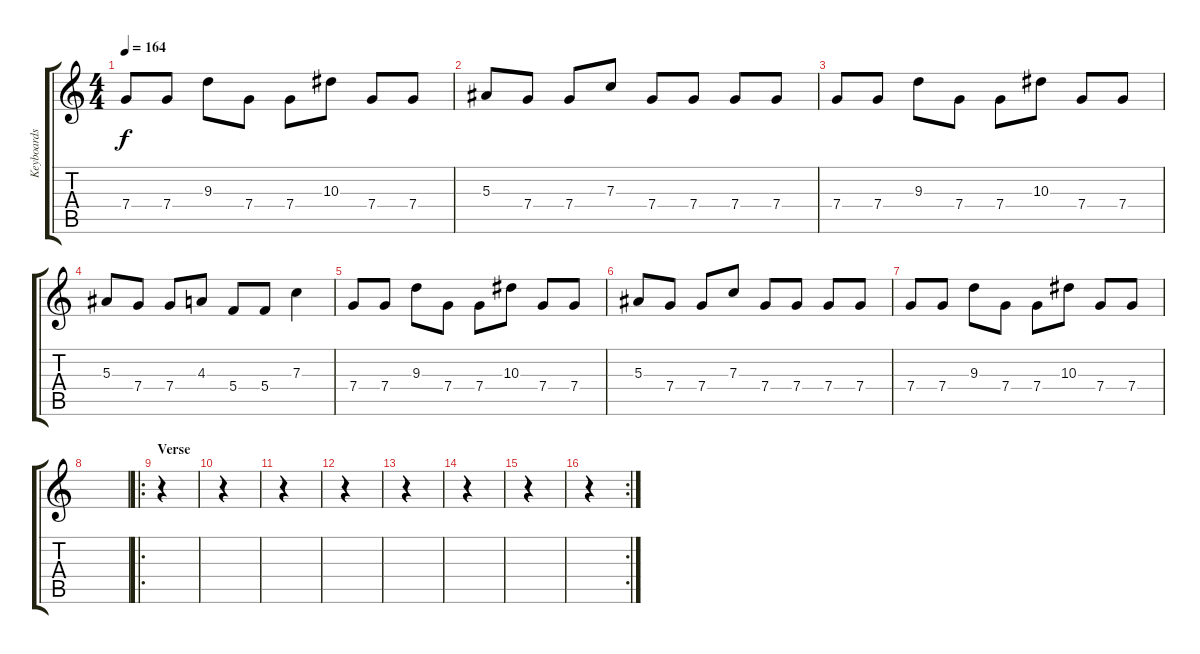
\track ("Keyboards" "Keyboards") {instrument stringensemble1}
\staff {score tabs}
\tuning (D5 A4 F4 C4 G3 D3) {hide}
\ts (4 4)
\tempo 164
\clef g2
\ks c
7.4.8{dy f} 7.4.8 9.3.8 7.4.8 7.4.8 10.3.8 7.4.8 7.4.8 |
5.3.8 7.4.8 7.4.8 7.3.8 7.4.8 7.4.8 7.4.8 7.4.8 |
7.4.8 7.4.8 9.3.8 7.4.8 7.4.8 10.3.8 7.4.8 7.4.8 |
5.3.8 7.4.8 7.4.8 4.3.8 5.4.8 5.4.8 7.3.4 |
7.4.8 7.4.8 9.3.8 7.4.8 7.4.8 10.3.8 7.4.8 7.4.8 |
5.3.8 7.4.8 7.4.8 7.3.8 7.4.8 7.4.8 7.4.8 7.4.8 |
7.4.8 7.4.8 9.3.8 7.4.8 7.4.8 10.3.8 7.4.8 7.4.8 |
|
\ro
\section ("" "Verse")
r.4 |
r.4 |
r.4 |
r.4 |
r.4 |
r.4 |
r.4 |
\rc 2
r.4
